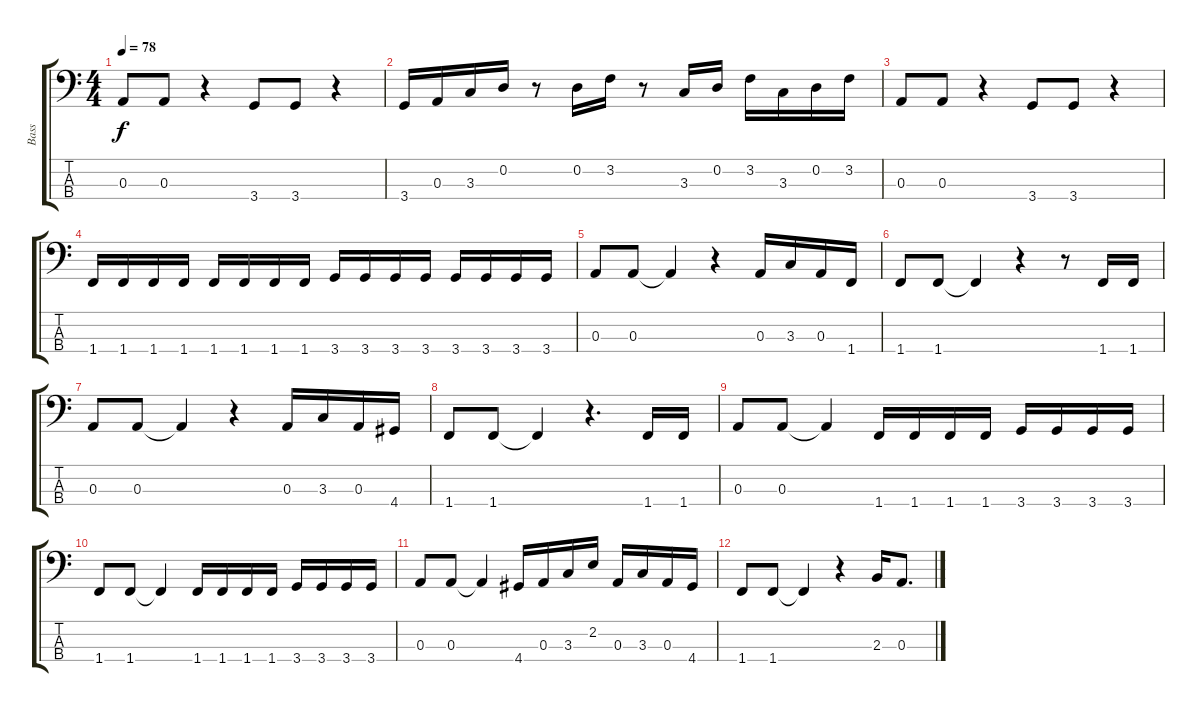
\track ("Bass" "Bass") {instrument fretlessbass}
\staff {score tabs}
\tuning (G2 D2 A1 E1) {hide}
\ts (4 4)
\tempo 78
\clef f4
\ks c
0.3.8{dy f} 0.3.8 r.4 3.4.8 3.4.8 r.4 |
3.4.16 0.3.16 3.3.16 0.2.16 r.8 0.2.16 3.2.16 r.8 3.3.16 0.2.16 3.2.16 3.3.16 0.2.16 3.2.16 |
0.3.8 0.3.8 r.4 3.4.8 3.4.8 r.4 |
1.4.16 1.4.16 1.4.16 1.4.16 1.4.16 1.4.16 1.4.16 1.4.16 3.4.16 3.4.16 3.4.16 3.4.16 3.4.16 3.4.16 3.4.16 3.4.16 |
0.3.8 0.3.8 0.3{t}.4 r.4 0.3.16 3.3.16 0.3.16 1.4.16 |
1.4.8 1.4.8 1.4{t}.4 r.4 r.8 1.4.16 1.4.16 |
0.3.8 0.3.8 0.3{t}.4 r.4 0.3.16 3.3.16 0.3.16 4.4.16 |
1.4.8 1.4.8 1.4{t}.4 r.4{d} 1.4.16 1.4.16 |
0.3.8 0.3.8 0.3{t}.4 1.4.16 1.4.16 1.4.16 1.4.16 3.4.16 3.4.16 3.4.16 3.4.16 |
1.4.8 1.4.8 1.4{t}.4 1.4.16 1.4.16 1.4.16 1.4.16 3.4.16 3.4.16 3.4.16 3.4.16 |
0.3.8 0.3.8 0.3{t}.4 4.4.16 0.3.16 3.3.16 2.2.16 0.3.16 3.3.16 0.3.16 4.4.16 |
1.4.8 1.4.8 1.4{t}.4 r.4 2.3.16 0.3.8{d}
